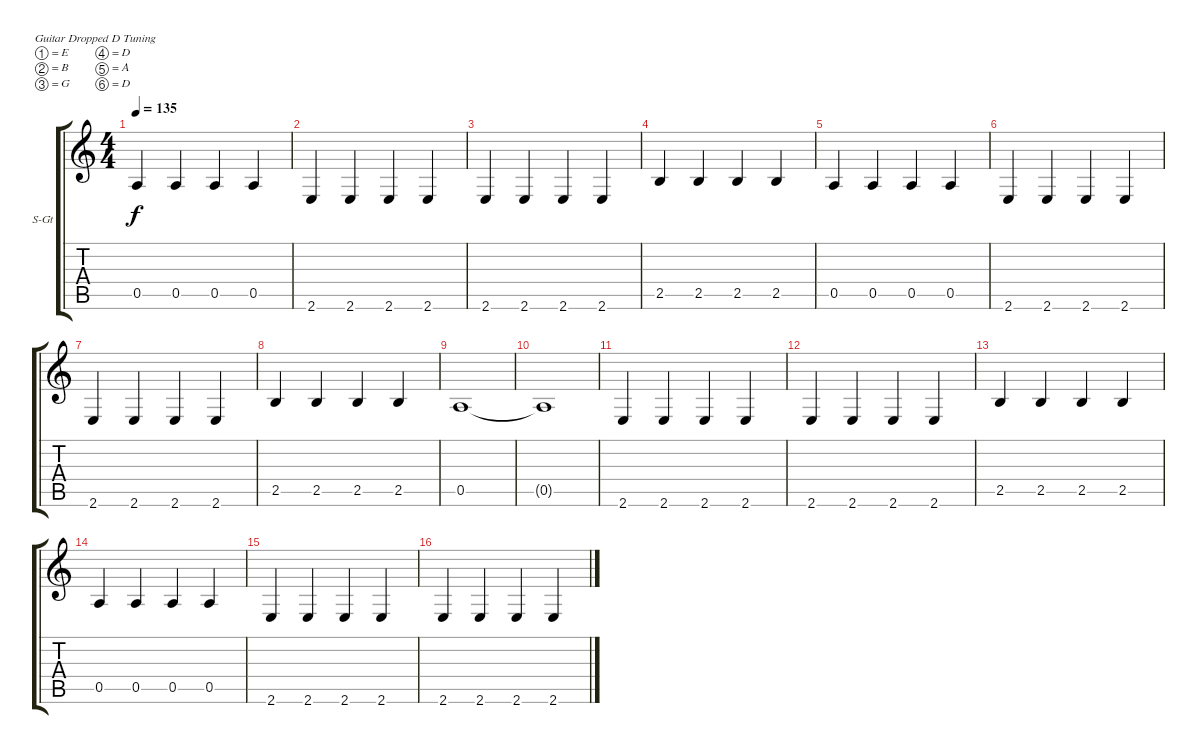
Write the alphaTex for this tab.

\bracketExtendMode groupsimilarinstruments
\firstSystemTrackNameOrientation horizontal
\otherSystemsTrackNameOrientation horizontal
\track ("Keyboard (Christian)" "S-Gt") {instrument fx1rain}
\staff {score tabs}
\tuning (E4 B3 G3 D3 A2 D2)
\displaytranspose 12
\ts (4 4)
\tempo 135
\clef g2
\ks c
0.5.4{dy f} 0.5.4 0.5.4 0.5.4 |
2.6.4 2.6.4 2.6.4 2.6.4 |
2.6.4 2.6.4 2.6.4 2.6.4 |
2.5.4 2.5.4 2.5.4 2.5.4 |
0.5.4 0.5.4 0.5.4 0.5.4 |
2.6.4 2.6.4 2.6.4 2.6.4 |
2.6.4 2.6.4 2.6.4 2.6.4 |
2.5.4 2.5.4 2.5.4 2.5.4 |
0.5.1 |
0.5{t}.1 |
2.6.4 2.6.4 2.6.4 2.6.4 |
2.6.4 2.6.4 2.6.4 2.6.4 |
2.5.4 2.5.4 2.5.4 2.5.4 |
0.5.4 0.5.4 0.5.4 0.5.4 |
2.6.4 2.6.4 2.6.4 2.6.4 |
2.6.4 2.6.4 2.6.4 2.6.4
